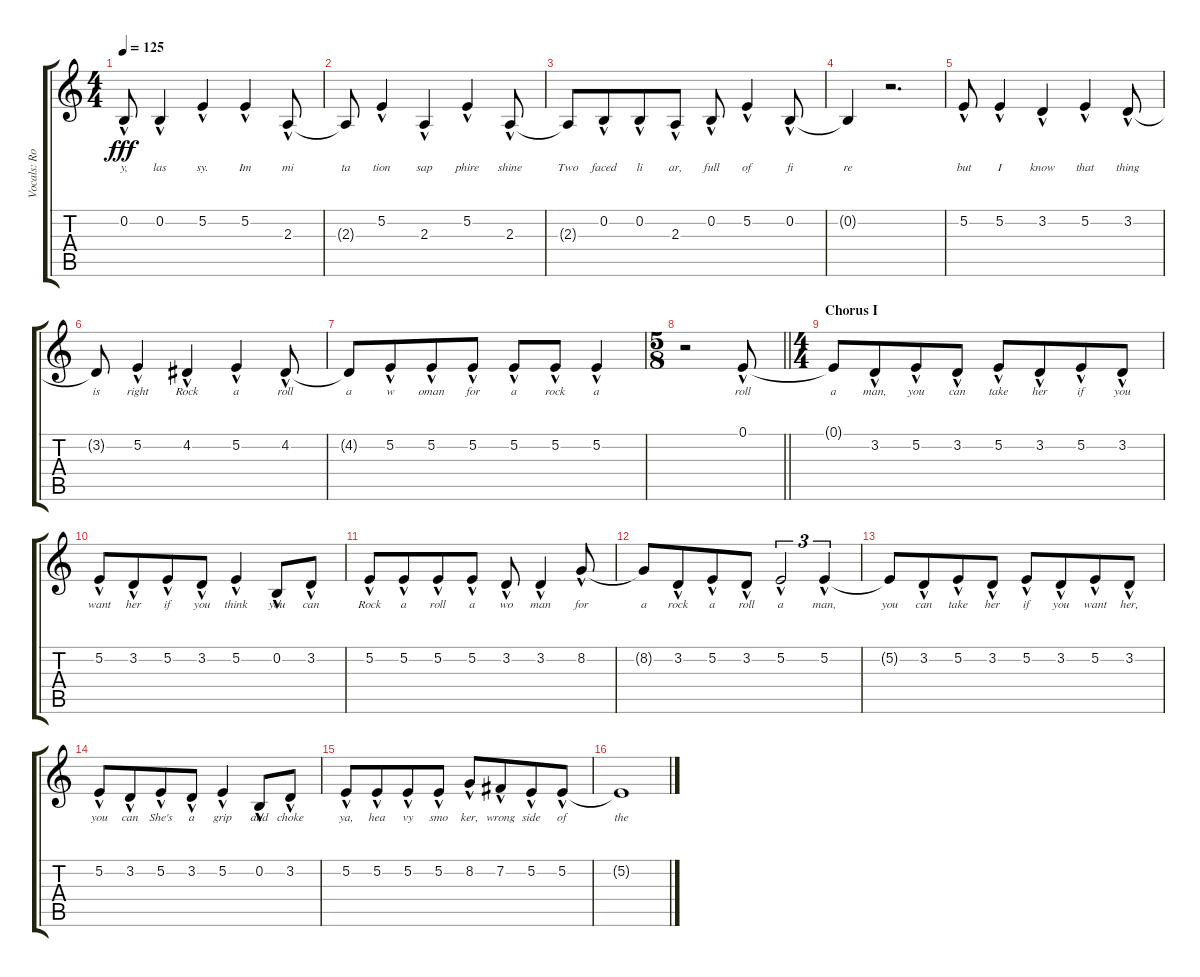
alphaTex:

\track ("Vocals: Rob" "Vocals: Ro") {instrument lead2sawtooth}
\staff {score tabs}
\tuning (E4 B3 G3 D3 A2 E2) {hide}
\ts (4 4)
\tempo 125
\clef g2
\ks c
0.2{hac}.8{lyrics (0 "y,") lyrics (1 "") lyrics (2 "") lyrics (3 "") lyrics (4 "") dy fff} 0.2{hac}.4{lyrics (0 "las") lyrics (1 "") lyrics (2 "") lyrics (3 "") lyrics (4 "")} 5.2{hac}.4{lyrics (0 "sy.") lyrics (1 "") lyrics (2 "") lyrics (3 "") lyrics (4 "")} 5.2{hac}.4{lyrics (0 "Im") lyrics (1 "") lyrics (2 "") lyrics (3 "") lyrics (4 "")} 2.3{hac}.8{lyrics (0 "mi") lyrics (1 "") lyrics (2 "") lyrics (3 "") lyrics (4 "")} |
2.3{t}.8{lyrics (0 "ta") lyrics (1 "") lyrics (2 "") lyrics (3 "") lyrics (4 "")} 5.2{hac}.4{lyrics (0 "tion") lyrics (1 "") lyrics (2 "") lyrics (3 "") lyrics (4 "")} 2.3{hac}.4{lyrics (0 "sap") lyrics (1 "") lyrics (2 "") lyrics (3 "") lyrics (4 "")} 5.2{hac}.4{lyrics (0 "phire") lyrics (1 "") lyrics (2 "") lyrics (3 "") lyrics (4 "")} 2.3{hac}.8{lyrics (0 "shine") lyrics (1 "") lyrics (2 "") lyrics (3 "") lyrics (4 "")} |
2.3{t}.8{lyrics (0 "Two") lyrics (1 "") lyrics (2 "") lyrics (3 "") lyrics (4 "") beam Up} 0.2{hac}.8{lyrics (0 "faced") lyrics (1 "") lyrics (2 "") lyrics (3 "") lyrics (4 "") beam Up beam merge} 0.2{hac}.8{lyrics (0 "li") lyrics (1 "") lyrics (2 "") lyrics (3 "") lyrics (4 "") beam Up} 2.3{hac}.8{lyrics (0 "ar,") lyrics (1 "") lyrics (2 "") lyrics (3 "") lyrics (4 "") beam Up} 0.2{hac}.8{lyrics (0 "full") lyrics (1 "") lyrics (2 "") lyrics (3 "") lyrics (4 "")} 5.2{hac}.4{lyrics (0 "of") lyrics (1 "") lyrics (2 "") lyrics (3 "") lyrics (4 "")} 0.2{hac}.8{lyrics (0 "fi") lyrics (1 "") lyrics (2 "") lyrics (3 "") lyrics (4 "")} |
0.2{t}.4{lyrics (0 "re") lyrics (1 "") lyrics (2 "") lyrics (3 "") lyrics (4 "")} r.2{d} |
5.2{hac}.8{lyrics (0 "but") lyrics (1 "") lyrics (2 "") lyrics (3 "") lyrics (4 "")} 5.2{hac}.4{lyrics (0 "I") lyrics (1 "") lyrics (2 "") lyrics (3 "") lyrics (4 "")} 3.2{hac}.4{lyrics (0 "know") lyrics (1 "") lyrics (2 "") lyrics (3 "") lyrics (4 "")} 5.2{hac}.4{lyrics (0 "that") lyrics (1 "") lyrics (2 "") lyrics (3 "") lyrics (4 "")} 3.2{hac}.8{lyrics (0 "thing") lyrics (1 "") lyrics (2 "") lyrics (3 "") lyrics (4 "")} |
3.2{t}.8{lyrics (0 "is") lyrics (1 "") lyrics (2 "") lyrics (3 "") lyrics (4 "")} 5.2{hac}.4{lyrics (0 "right") lyrics (1 "") lyrics (2 "") lyrics (3 "") lyrics (4 "")} 4.2{hac}.4{lyrics (0 "Rock") lyrics (1 "") lyrics (2 "") lyrics (3 "") lyrics (4 "")} 5.2{hac}.4{lyrics (0 "a") lyrics (1 "") lyrics (2 "") lyrics (3 "") lyrics (4 "")} 4.2{hac}.8{lyrics (0 "roll") lyrics (1 "") lyrics (2 "") lyrics (3 "") lyrics (4 "")} |
4.2{t}.8{lyrics (0 "a") lyrics (1 "") lyrics (2 "") lyrics (3 "") lyrics (4 "")} 5.2{hac}.8{lyrics (0 "w") lyrics (1 "") lyrics (2 "") lyrics (3 "") lyrics (4 "") beam merge} 5.2{hac}.8{lyrics (0 "oman") lyrics (1 "") lyrics (2 "") lyrics (3 "") lyrics (4 "")} 5.2{hac}.8{lyrics (0 "for") lyrics (1 "") lyrics (2 "") lyrics (3 "") lyrics (4 "")} 5.2{hac}.8{lyrics (0 "a") lyrics (1 "") lyrics (2 "") lyrics (3 "") lyrics (4 "")} 5.2{hac}.8{lyrics (0 "rock") lyrics (1 "") lyrics (2 "") lyrics (3 "") lyrics (4 "")} 5.2{hac}.4{lyrics (0 "a") lyrics (1 "") lyrics (2 "") lyrics (3 "") lyrics (4 "")} |
\ts (5 8)
\barLineRight lightlight
r.2 0.1{hac}.8{lyrics (0 "roll") lyrics (1 "") lyrics (2 "") lyrics (3 "") lyrics (4 "")} |
\ts (4 4)
\section ("" "Chorus I")
0.1{t}.8{lyrics (0 "a") lyrics (1 "") lyrics (2 "") lyrics (3 "") lyrics (4 "")} 3.2{hac}.8{lyrics (0 "man,") lyrics (1 "") lyrics (2 "") lyrics (3 "") lyrics (4 "") beam merge} 5.2{hac}.8{lyrics (0 "you") lyrics (1 "") lyrics (2 "") lyrics (3 "") lyrics (4 "")} 3.2{hac}.8{lyrics (0 "can") lyrics (1 "") lyrics (2 "") lyrics (3 "") lyrics (4 "") beam split} 5.2{hac}.8{lyrics (0 "take") lyrics (1 "") lyrics (2 "") lyrics (3 "") lyrics (4 "")} 3.2{hac}.8{lyrics (0 "her") lyrics (1 "") lyrics (2 "") lyrics (3 "") lyrics (4 "") beam merge} 5.2{hac}.8{lyrics (0 "if") lyrics (1 "") lyrics (2 "") lyrics (3 "") lyrics (4 "")} 3.2{hac}.8{lyrics (0 "you") lyrics (1 "") lyrics (2 "") lyrics (3 "") lyrics (4 "")} |
5.2{hac}.8{lyrics (0 "want") lyrics (1 "") lyrics (2 "") lyrics (3 "") lyrics (4 "")} 3.2{hac}.8{lyrics (0 "her") lyrics (1 "") lyrics (2 "") lyrics (3 "") lyrics (4 "") beam merge} 5.2{hac}.8{lyrics (0 "if") lyrics (1 "") lyrics (2 "") lyrics (3 "") lyrics (4 "")} 3.2{hac}.8{lyrics (0 "you") lyrics (1 "") lyrics (2 "") lyrics (3 "") lyrics (4 "")} 5.2{hac}.4{lyrics (0 "think") lyrics (1 "") lyrics (2 "") lyrics (3 "") lyrics (4 "")} 0.2{hac}.8{lyrics (0 "you") lyrics (1 "") lyrics (2 "") lyrics (3 "") lyrics (4 "")} 3.2{hac}.8{lyrics (0 "can") lyrics (1 "") lyrics (2 "") lyrics (3 "") lyrics (4 "")} |
5.2{hac}.8{lyrics (0 "Rock") lyrics (1 "") lyrics (2 "") lyrics (3 "") lyrics (4 "")} 5.2{hac}.8{lyrics (0 "a") lyrics (1 "") lyrics (2 "") lyrics (3 "") lyrics (4 "") beam merge} 5.2{hac}.8{lyrics (0 "roll") lyrics (1 "") lyrics (2 "") lyrics (3 "") lyrics (4 "")} 5.2{hac}.8{lyrics (0 "a") lyrics (1 "") lyrics (2 "") lyrics (3 "") lyrics (4 "")} 3.2{hac}.8{lyrics (0 "wo") lyrics (1 "") lyrics (2 "") lyrics (3 "") lyrics (4 "")} 3.2{hac}.4{lyrics (0 "man") lyrics (1 "") lyrics (2 "") lyrics (3 "") lyrics (4 "")} 8.2{hac}.8{lyrics (0 "for") lyrics (1 "") lyrics (2 "") lyrics (3 "") lyrics (4 "")} |
8.2{t}.8{lyrics (0 "a") lyrics (1 "") lyrics (2 "") lyrics (3 "") lyrics (4 "")} 3.2{hac}.8{lyrics (0 "rock") lyrics (1 "") lyrics (2 "") lyrics (3 "") lyrics (4 "") beam merge} 5.2{hac}.8{lyrics (0 "a") lyrics (1 "") lyrics (2 "") lyrics (3 "") lyrics (4 "")} 3.2{hac}.8{lyrics (0 "roll") lyrics (1 "") lyrics (2 "") lyrics (3 "") lyrics (4 "")} 5.2{hac}.2{tu (3 2) lyrics (0 "a") lyrics (1 "") lyrics (2 "") lyrics (3 "") lyrics (4 "")} 5.2{hac}.4{tu (3 2) lyrics (0 "man,") lyrics (1 "") lyrics (2 "") lyrics (3 "") lyrics (4 "")} |
5.2{t}.8{lyrics (0 "you") lyrics (1 "") lyrics (2 "") lyrics (3 "") lyrics (4 "")} 3.2{hac}.8{lyrics (0 "can") lyrics (1 "") lyrics (2 "") lyrics (3 "") lyrics (4 "") beam merge} 5.2{hac}.8{lyrics (0 "take") lyrics (1 "") lyrics (2 "") lyrics (3 "") lyrics (4 "")} 3.2{hac}.8{lyrics (0 "her") lyrics (1 "") lyrics (2 "") lyrics (3 "") lyrics (4 "") beam split} 5.2{hac}.8{lyrics (0 "if") lyrics (1 "") lyrics (2 "") lyrics (3 "") lyrics (4 "")} 3.2{hac}.8{lyrics (0 "you") lyrics (1 "") lyrics (2 "") lyrics (3 "") lyrics (4 "") beam merge} 5.2{hac}.8{lyrics (0 "want") lyrics (1 "") lyrics (2 "") lyrics (3 "") lyrics (4 "")} 3.2{hac}.8{lyrics (0 "her,") lyrics (1 "") lyrics (2 "") lyrics (3 "") lyrics (4 "")} |
5.2{hac}.8{lyrics (0 "you") lyrics (1 "") lyrics (2 "") lyrics (3 "") lyrics (4 "")} 3.2{hac}.8{lyrics (0 "can") lyrics (1 "") lyrics (2 "") lyrics (3 "") lyrics (4 "") beam merge} 5.2{hac}.8{lyrics (0 "She's") lyrics (1 "") lyrics (2 "") lyrics (3 "") lyrics (4 "")} 3.2{hac}.8{lyrics (0 "a") lyrics (1 "") lyrics (2 "") lyrics (3 "") lyrics (4 "")} 5.2{hac}.4{lyrics (0 "grip") lyrics (1 "") lyrics (2 "") lyrics (3 "") lyrics (4 "")} 0.2{hac}.8{lyrics (0 "and") lyrics (1 "") lyrics (2 "") lyrics (3 "") lyrics (4 "")} 3.2{hac}.8{lyrics (0 "choke") lyrics (1 "") lyrics (2 "") lyrics (3 "") lyrics (4 "")} |
5.2{hac}.8{lyrics (0 "ya,") lyrics (1 "") lyrics (2 "") lyrics (3 "") lyrics (4 "")} 5.2{hac}.8{lyrics (0 "hea") lyrics (1 "") lyrics (2 "") lyrics (3 "") lyrics (4 "") beam merge} 5.2{hac}.8{lyrics (0 "vy") lyrics (1 "") lyrics (2 "") lyrics (3 "") lyrics (4 "")} 5.2{hac}.8{lyrics (0 "smo") lyrics (1 "") lyrics (2 "") lyrics (3 "") lyrics (4 "")} 8.2{hac}.8{lyrics (0 "ker,") lyrics (1 "") lyrics (2 "") lyrics (3 "") lyrics (4 "")} 7.2{hac}.8{lyrics (0 "wrong") lyrics (1 "") lyrics (2 "") lyrics (3 "") lyrics (4 "") beam merge} 5.2{hac}.8{lyrics (0 "side") lyrics (1 "") lyrics (2 "") lyrics (3 "") lyrics (4 "")} 5.2{hac}.8{lyrics (0 "of") lyrics (1 "") lyrics (2 "") lyrics (3 "") lyrics (4 "")} |
5.2{t}.1{lyrics (0 "the") lyrics (1 "") lyrics (2 "") lyrics (3 "") lyrics (4 "")}
